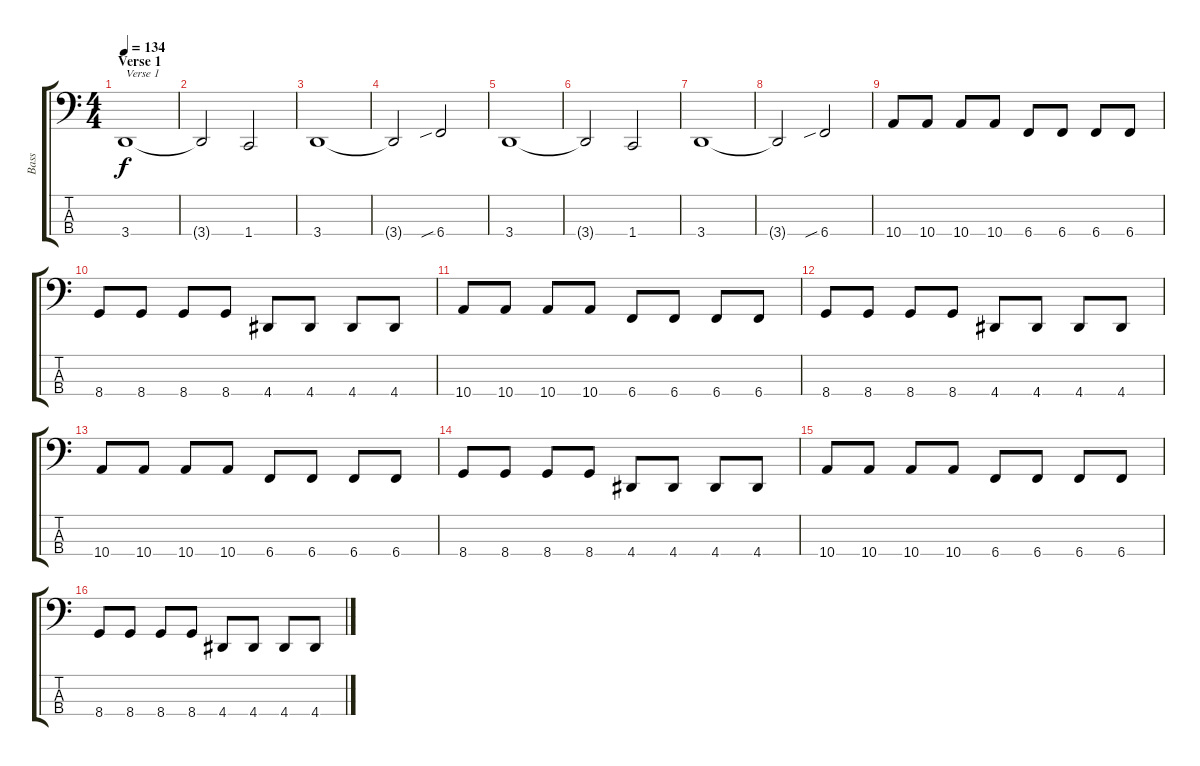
\track ("Bass" "Bass") {instrument electricbassfinger}
\staff {score tabs}
\tuning (D2 A1 E1 B0) {hide}
\ts (4 4)
\section ("" "Verse 1")
\tempo 134
\clef f4
\ks c
3.4.1{txt "Verse 1" dy f} |
3.4{t}.2 1.4.2 |
3.4.1 |
3.4{t}.2 6.4{sib}.2 |
3.4.1 |
3.4{t}.2 1.4.2 |
3.4.1 |
3.4{t}.2 6.4{sib}.2 |
10.4.8 10.4.8 10.4.8 10.4.8 6.4.8 6.4.8 6.4.8 6.4.8 |
8.4.8 8.4.8 8.4.8 8.4.8 4.4.8 4.4.8 4.4.8 4.4.8 |
10.4.8 10.4.8 10.4.8 10.4.8 6.4.8 6.4.8 6.4.8 6.4.8 |
8.4.8 8.4.8 8.4.8 8.4.8 4.4.8 4.4.8 4.4.8 4.4.8 |
10.4.8 10.4.8 10.4.8 10.4.8 6.4.8 6.4.8 6.4.8 6.4.8 |
8.4.8 8.4.8 8.4.8 8.4.8 4.4.8 4.4.8 4.4.8 4.4.8 |
10.4.8 10.4.8 10.4.8 10.4.8 6.4.8 6.4.8 6.4.8 6.4.8 |
8.4.8 8.4.8 8.4.8 8.4.8 4.4.8 4.4.8 4.4.8 4.4.8
